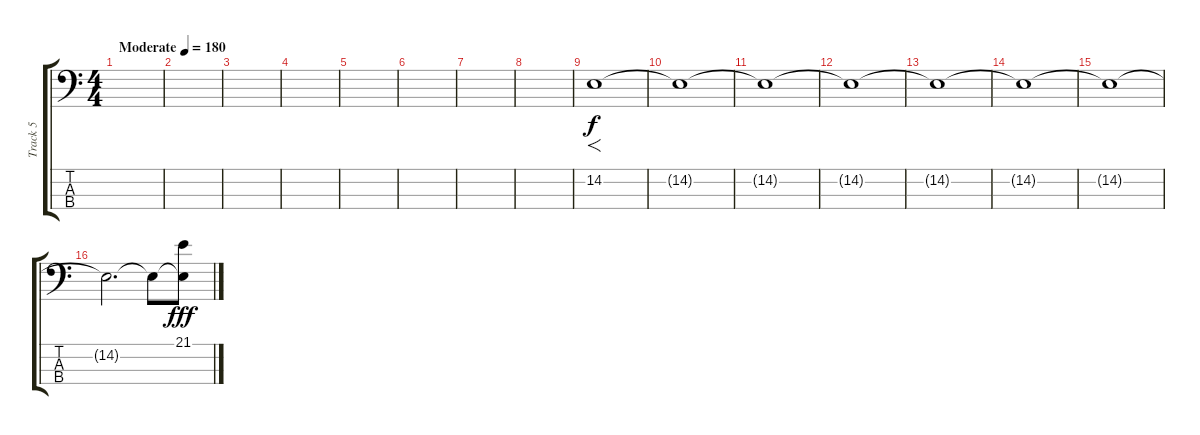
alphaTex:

\track ("Track 5" "Track 5") {instrument lead2sawtooth}
\staff {score tabs}
\tuning (G2 D2 A1 E1) {hide}
\ts (4 4)
\tempo (180 "Moderate")
\clef f4
\ks c
|
|
|
|
|
|
|
|
14.2.1{f} |
14.2{t}.1 |
14.2{t}.1 |
14.2{t}.1 |
14.2{t}.1 |
14.2{t}.1 |
14.2{t}.1 |
14.2{t}.2{d} 14.2{t}.8 (21.1 14.2{t}).8{dy fff}
